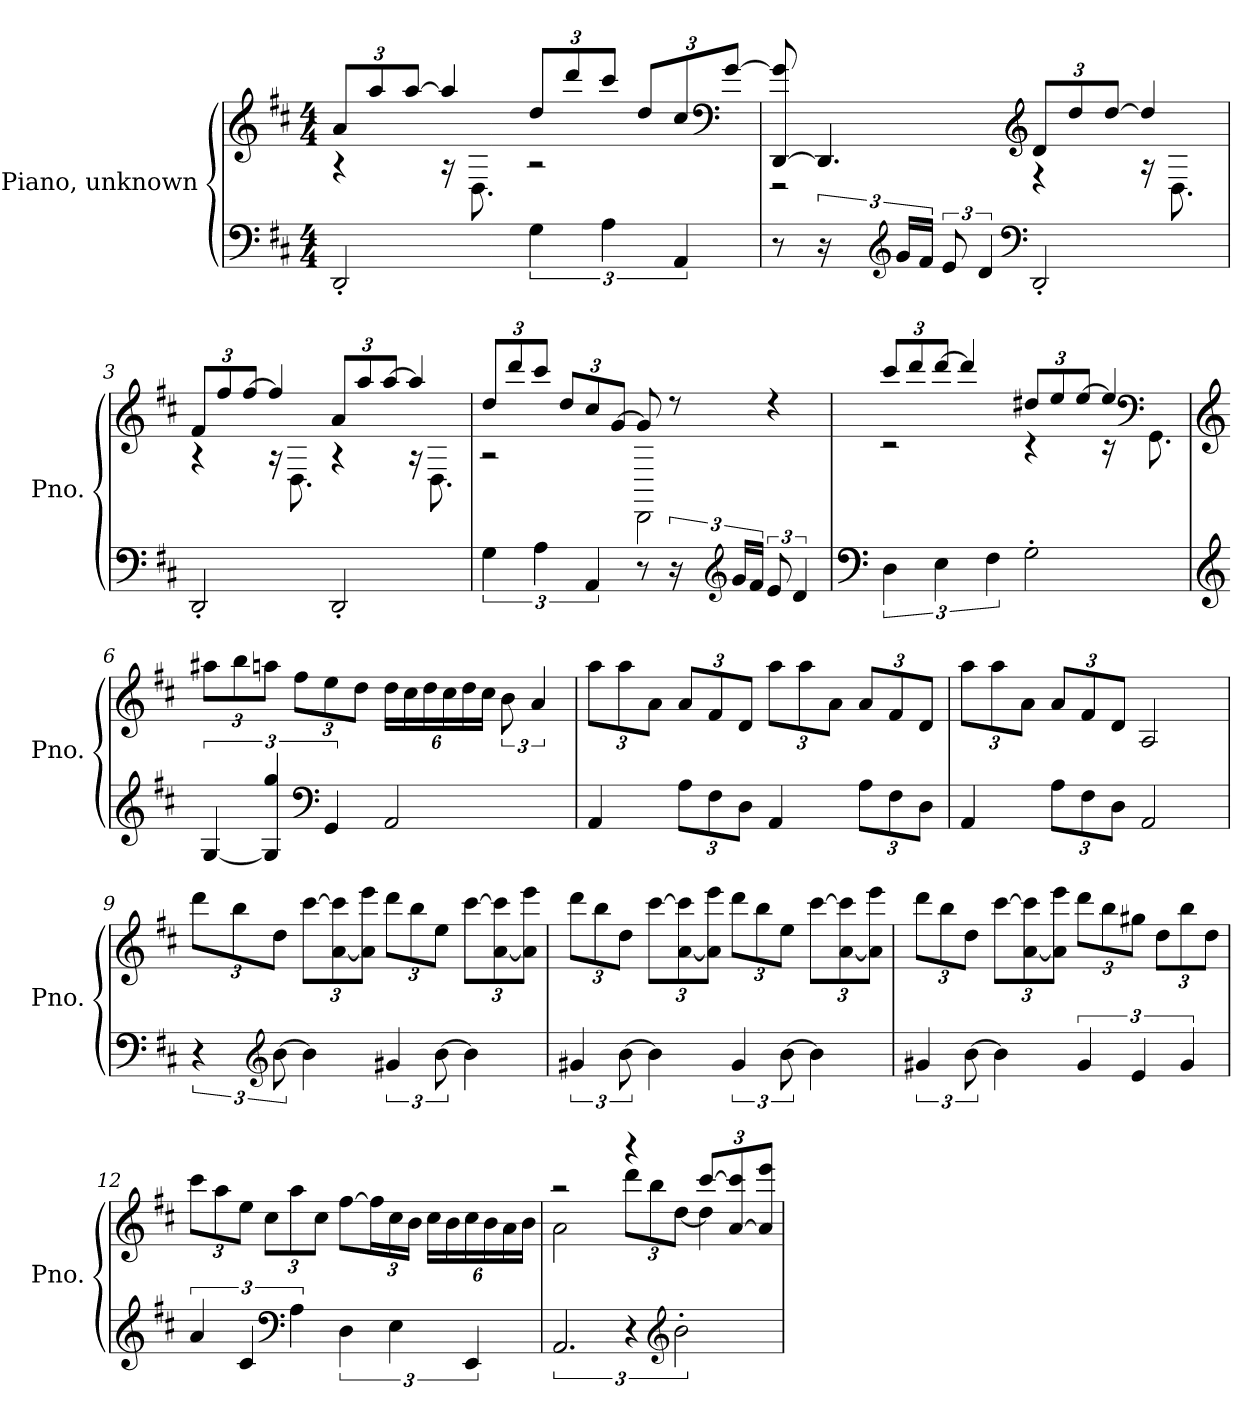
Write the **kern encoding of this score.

**kern	**kern
*part1	*part1
*staff2	*staff1
*I"Piano, unknown	*
*I'Pno.	*
*clefF4	*clefG2
*k[f#c#]	*k[f#c#]
*M4/4	*M4/4
*MM120	*MM120
*	*Xbrackettup
=1	=1
*	*^
2DD'/	12a/L	4r
.	12aa/	.
.	[12aa/J	.
.	4aa/]	16r
.	.	8.D\
6G\	12dd/L	2r
.	12ddd/	.
6A\	12ccc#/J	.
.	12dd/L	.
6AA/	12cc#/	.
*	*clefF4	*
.	[12g/J	.
=2	=2	=2
8r	[8DD/ 8g/]	2r
24r	4.DD/]	.
*clefG2	*	*
24g/LL	.	.
24f#/JJ	.	.
12e/	.	.
6d/	.	.
*clefF4	*clefG2	*
2DD'/	12d/L	4r
.	12dd/	.
.	[12dd/J	.
.	4dd/]	16r
.	.	8.D\
!!LO:LB:g=z	!!
=3	=3	=3
2DD'/	12f#/L	4r
.	12ff#/	.
.	[12ff#/J	.
.	4ff#/]	16r
.	.	8.D\
2DD'/	12a/L	4r
.	12aa/	.
.	[12aa/J	.
.	4aa/]	16r
.	.	8.D\
=4	=4	=4
6G\	12dd/L	2r
.	12ddd/	.
6A\	12ccc#/J	.
.	12dd/L	.
6AA/	12cc#/	.
.	[12g/J	.
8r	8g/]	2DD\
24r	8r	.
*clefG2	*	*
24g/LL	.	.
24f#/JJ	.	.
12e/	4r	.
6d/	.	.
=5	=5	=5
*clefF4	*	*
6D\	12ccc#/L	2r
.	12ddd/	.
6E\	[12ddd/J	.
.	4ddd/]	.
6F#\	.	.
2G'\	12dd#X/L	4r
.	12ee/	.
.	[12ee/J	.
.	4ee/]	16r
*	*clefF4	*
.	.	8.GG\
*	*v	*v
!!LO:LB:g=z
=6	=6
*clefG2	*clefG2
[6G/	12aa#X\L
.	12bb\
6G/] 6gg/	12aan\J
.	12ff#\L
*clefF4	*
6GG/	12ee\
.	12dd\J
2AA/	24dd\LL
.	24cc#\
.	24dd\
.	24cc#\
.	24dd\
.	24cc#\JJ
*	*brackettup
.	12b\
.	6a/
=7	=7
*	*Xbrackettup
4AA/	12aa\L
.	12aa\
.	12a\J
*Xbrackettup	*
12A\L	12a/L
12F#\	12f#/
12D\J	12d/J
4AA/	12aa\L
.	12aa\
.	12a\J
12A\L	12a/L
12F#\	12f#/
12D\J	12d/J
=8	=8
4AA/	12aa\L
.	12aa\
.	12a\J
12A\L	12a/L
12F#\	12f#/
12D\J	12d/J
2AA/	2A/
!!LO:LB:g=z
=9	=9
*brackettup	*
6r	12ddd\L
.	12bb\
*clefG2	*
[12b\	12dd\J
4b\]	[12ccc#\L
.	[12a\ 12ccc#\]
.	12a\] 12eee\J
6g#X/	12ddd\L
.	12bb\
[12b\	12ee\J
4b\]	[12ccc#\L
.	[12a\ 12ccc#\]
.	12a\] 12eee\J
=10	=10
6g#X/	12ddd\L
.	12bb\
[12b\	12dd\J
4b\]	[12ccc#\L
.	[12a\ 12ccc#\]
.	12a\] 12eee\J
6g#/	12ddd\L
.	12bb\
[12b\	12ee\J
4b\]	[12ccc#\L
.	[12a\ 12ccc#\]
.	12a\] 12eee\J
!!LO:LB:g=z
=11	=11
6g#X/	12ddd\L
.	12bb\
[12b\	12dd\J
4b\]	[12ccc#\L
.	[12a\ 12ccc#\]
.	12a\] 12eee\J
6g#/	12ddd\L
.	12bb\
6e/	12gg#X\J
.	12dd\L
6g#/	12bb\
.	12dd\J
=12	=12
6a/	12ccc#\L
.	12aa\
6c#/	12ee\J
.	12cc#\L
*clefF4	*
6A\	12aa\
.	12cc#\J
6D\	[8ff#\L
.	24ff#\L]
6E\	24cc#\
.	24b\JJ
.	24cc#\LL
.	24b\
6EE/	24cc#\
.	24b\
.	24a\
.	24b\JJ
=13	=13
*	*^
3.AA/	2r	2a\
6r	4r	12ddd\L
.	.	12bb\
*clefG2	*	*
3b'\	.	[12dd\J
.	[12ccc#/L	4dd\]
.	[12a/ 12ccc#/]	.
.	12a/] 12eee/J	.
*	*v	*v
=	=
*-	*-
